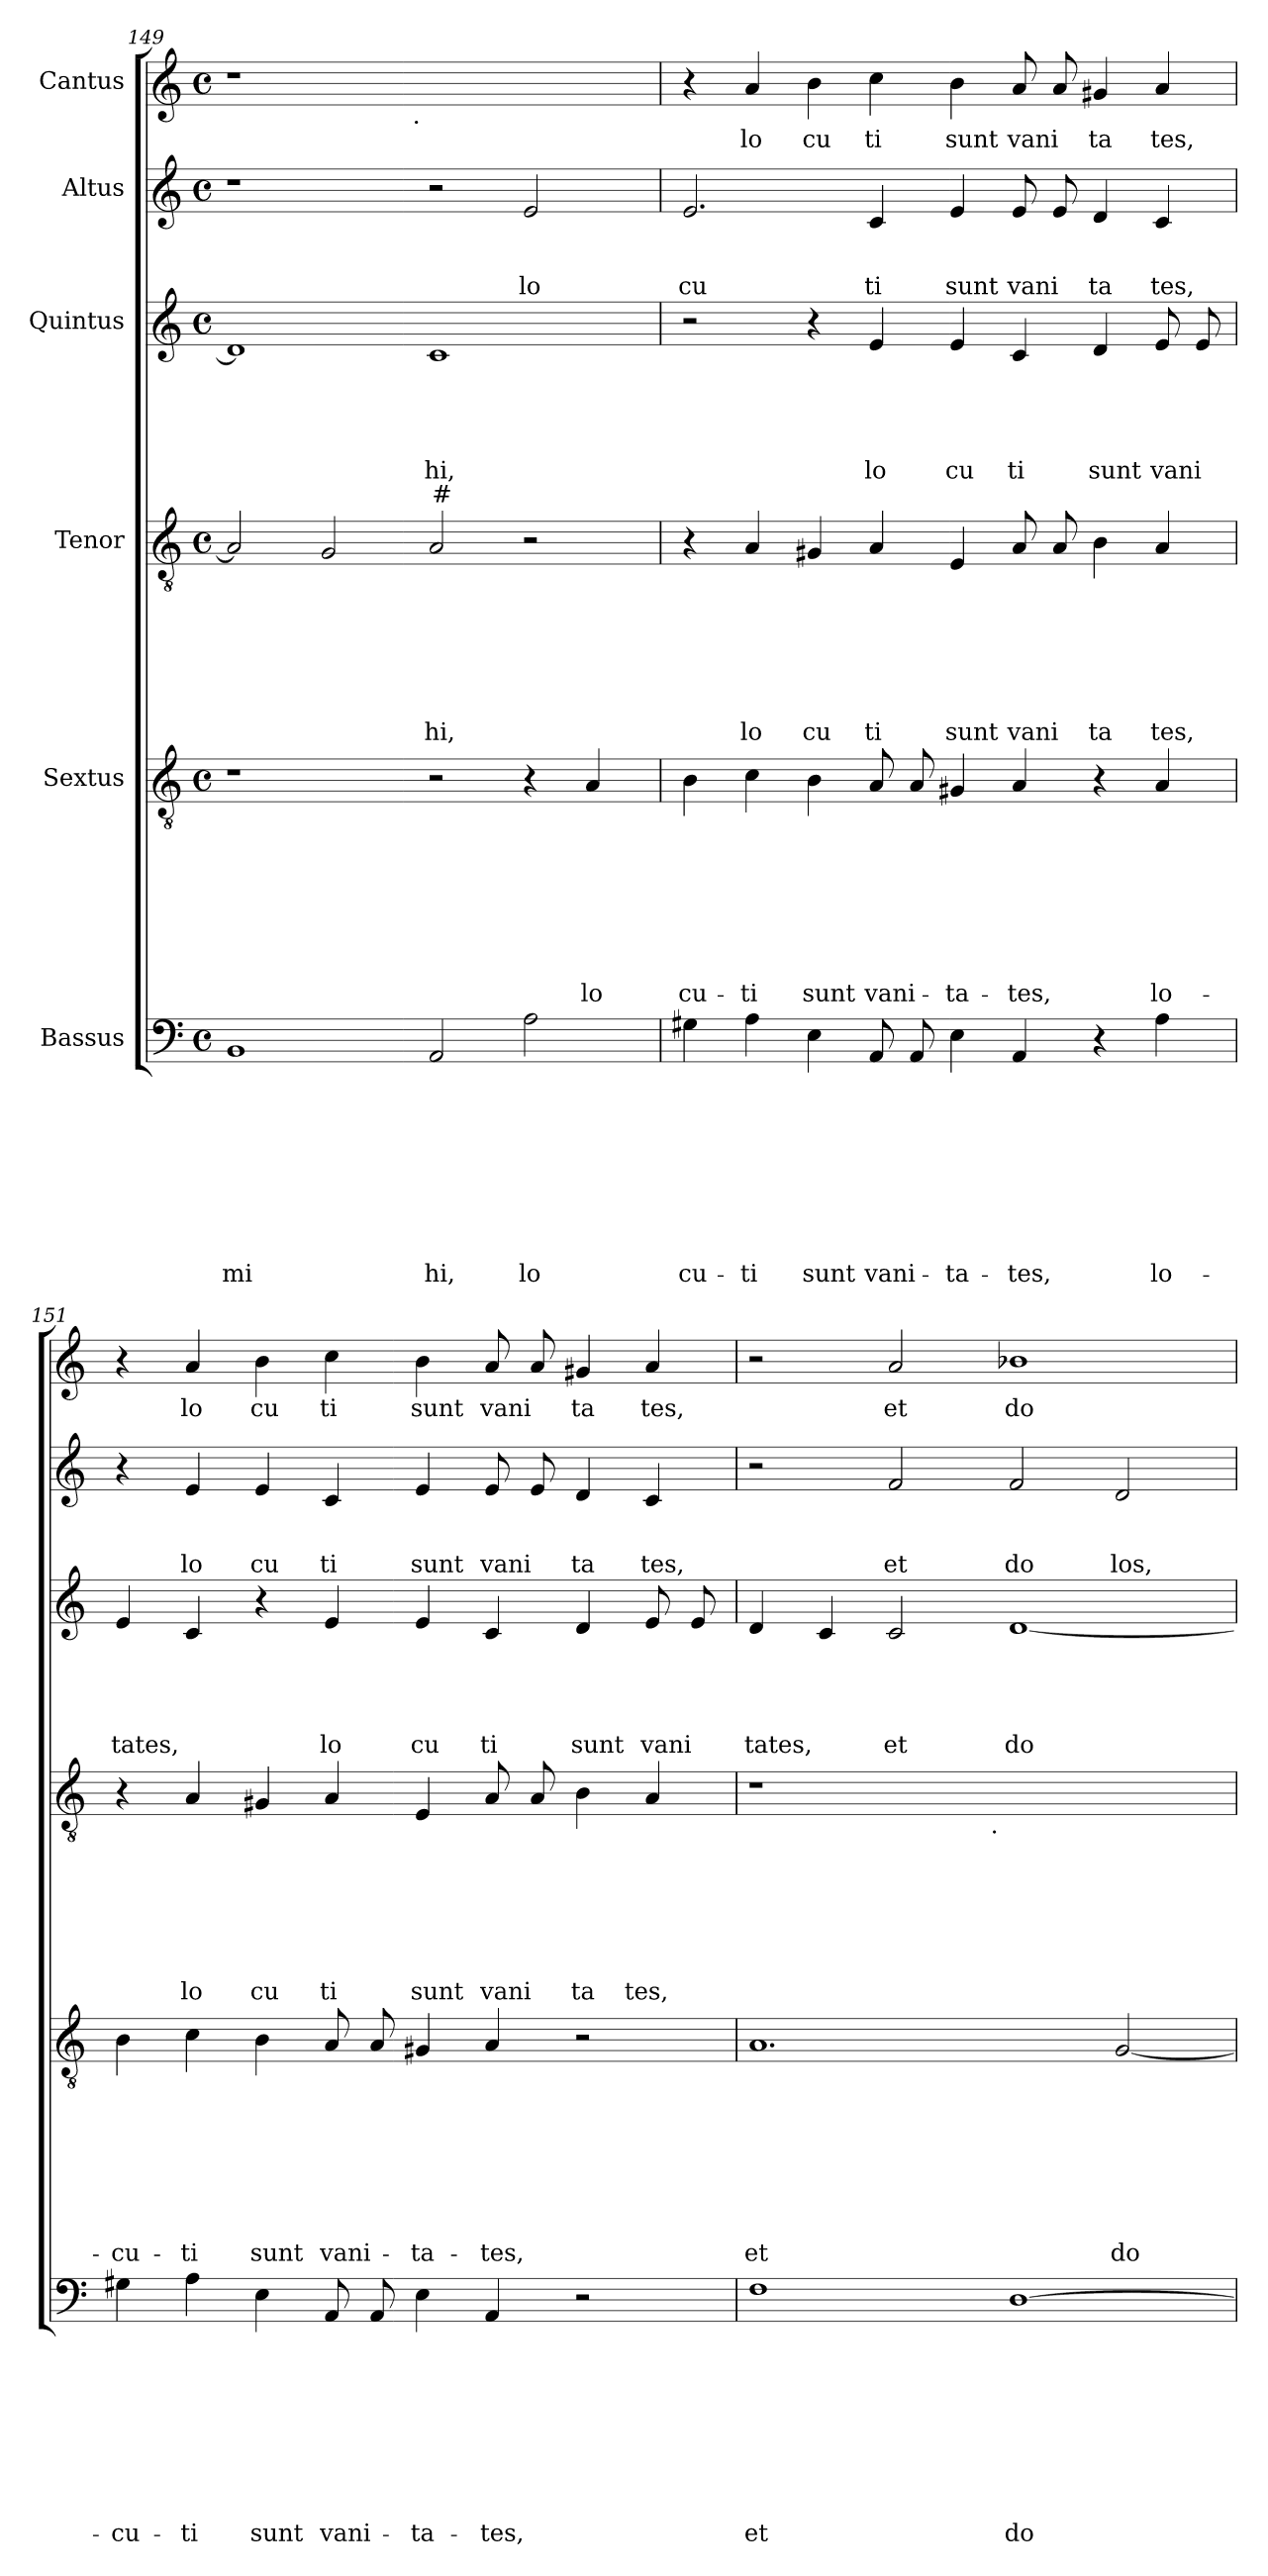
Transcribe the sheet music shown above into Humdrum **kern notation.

**kern	**text	**text	**text	**text	**text	**text	**text	**text	**text	**kern	**text	**text	**text	**text	**text	**text	**text	**text	**kern	**text	**text	**text	**text	**text	**text	**text	**kern	**text	**text	**text	**text	**text	**text	**kern	**text	**text	**text	**kern	**text
*part6	*part6	*part6	*part6	*part6	*part6	*part6	*part6	*part6	*part6	*part5	*part5	*part5	*part5	*part5	*part5	*part5	*part5	*part5	*part4	*part4	*part4	*part4	*part4	*part4	*part4	*part4	*part3	*part3	*part3	*part3	*part3	*part3	*part3	*part2	*part2	*part2	*part2	*part1	*part1
*staff6	*staff6	*staff6	*staff6	*staff6	*staff6	*staff6	*staff6	*staff6	*staff6	*staff5	*staff5	*staff5	*staff5	*staff5	*staff5	*staff5	*staff5	*staff5	*staff4	*staff4	*staff4	*staff4	*staff4	*staff4	*staff4	*staff4	*staff3	*staff3	*staff3	*staff3	*staff3	*staff3	*staff3	*staff2	*staff2	*staff2	*staff2	*staff1	*staff1
*I"Bassus	*	*	*	*	*	*	*	*	*	*I"Sextus	*	*	*	*	*	*	*	*	*I"Tenor	*	*	*	*	*	*	*	*I"Quintus	*	*	*	*	*	*	*I"Altus	*	*	*	*I"Cantus	*
*clefF4	*	*	*	*	*	*	*	*	*	*clefGv2	*	*	*	*	*	*	*	*	*clefGv2	*	*	*	*	*	*	*	*clefG2	*	*	*	*	*	*	*clefG2	*	*	*	*clefG2	*
*k[]	*	*	*	*	*	*	*	*	*	*k[]	*	*	*	*	*	*	*	*	*k[]	*	*	*	*	*	*	*	*k[]	*	*	*	*	*	*	*k[]	*	*	*	*k[]	*
*C:	*	*	*	*	*	*	*	*	*	*C:	*	*	*	*	*	*	*	*	*C:	*	*	*	*	*	*	*	*C:	*	*	*	*	*	*	*C:	*	*	*	*C:	*
*M4/4	*	*	*	*	*	*	*	*	*	*M4/4	*	*	*	*	*	*	*	*	*M4/4	*	*	*	*	*	*	*	*M4/4	*	*	*	*	*	*	*M4/4	*	*	*	*M4/4	*
*met(c)	*	*	*	*	*	*	*	*	*	*met(c)	*	*	*	*	*	*	*	*	*met(c)	*	*	*	*	*	*	*	*met(c)	*	*	*	*	*	*	*met(c)	*	*	*	*met(c)	*
=149	=149	=149	=149	=149	=149	=149	=149	=149	=149	=149	=149	=149	=149	=149	=149	=149	=149	=149	=149	=149	=149	=149	=149	=149	=149	=149	=149	=149	=149	=149	=149	=149	=149	=149	=149	=149	=149	=149	=149
!	!	!	!	!	!	!	!	!	!LO:LY:b	!	!	!	!	!	!	!	!	!	!	!	!	!	!	!	!	!	!	!	!	!	!	!	!	!	!	!	!	!	!
*	*	*	*	*	*	*	*	*	*	*	*	*	*	*	*	*	*	*	*	*	*	*	*	*	*	*	*	*	*	*	*	*	*	*	*	*	*	*^	*
1BB	.	.	.	.	.	.	.	.	mi	1r	.	.	.	.	.	.	.	.	2A/]	.	.	.	.	.	.	.	1d]	.	.	.	.	.	.	1r	.	.	.	1r	2ryy	.
.	.	.	.	.	.	.	.	.	.	.	.	.	.	.	.	.	.	.	2G/	.	.	.	.	.	.	.	.	.	.	.	.	.	.	.	.	.	.	.	4...ryy	.
!	!	!	!	!	!	!	!	!	!	!	!	!	!	!	!	!	!	!	!	!	!	!	!	!	!	!	!	!	!	!	!	!	!	!	!	!	!	!	!LO:TX:b:t=.	!
.	.	.	.	.	.	.	.	.	.	.	.	.	.	.	.	.	.	.	.	.	.	.	.	.	.	.	.	.	.	.	.	.	.	.	.	.	.	.	1ryy	.
!	!	!	!	!	!	!	!	!	!LO:LY:b	!	!	!	!	!	!	!	!	!	!	!	!	!	!	!	!	!LO:LY:b	!	!	!	!	!	!LO:LY:b	!LO:LY:b	!	!	!	!	!	!	!
2AA/	.	.	.	.	.	.	.	.	hi,	2r	.	.	.	.	.	.	.	.	2A/	.	.	.	.	.	.	-hi,	1c	.	.	.	.	hi,	-#	2r	.	.	.	1ryy	.	.
!	!	!	!	!	!	!	!	!	!LO:LY:b	!	!	!	!	!	!	!	!	!	!	!	!	!	!	!	!	!	!	!	!	!	!	!	!	!	!	!	!LO:LY:b	!	!	!
2A\	.	.	.	.	.	.	.	.	lo	4r	.	.	.	.	.	.	.	.	2r	.	.	.	.	.	.	.	.	.	.	.	.	.	.	2e/	.	.	lo	.	.	.
!	!	!	!	!	!	!	!	!	!	!	!	!	!	!	!	!	!	!LO:LY:b	!	!	!	!	!	!	!	!	!	!	!	!	!	!	!	!	!	!	!	!	!	!
.	.	.	.	.	.	.	.	.	.	4A/	.	.	.	.	.	.	.	lo	.	.	.	.	.	.	.	.	.	.	.	.	.	.	.	.	.	.	.	.	.	.
.	.	.	.	.	.	.	.	.	.	.	.	.	.	.	.	.	.	.	.	.	.	.	.	.	.	.	.	.	.	.	.	.	.	.	.	.	.	.	32ryy	.
!!LO:LB:g=z
=150	=150	=150	=150	=150	=150	=150	=150	=150	=150	=150	=150	=150	=150	=150	=150	=150	=150	=150	=150	=150	=150	=150	=150	=150	=150	=150	=150	=150	=150	=150	=150	=150	=150	=150	=150	=150	=150	=150	=150	=150
!	!	!	!	!	!	!	!	!	!LO:LY:b	!	!	!	!	!	!	!	!	!LO:LY:b	!	!	!	!	!	!	!	!	!	!	!	!	!	!	!	!	!	!	!LO:LY:b	!	!	!
*	*	*	*	*	*	*	*	*	*	*	*	*	*	*	*	*	*	*	*	*	*	*	*	*	*	*	*	*	*	*	*	*	*	*	*	*	*	*v	*v	*
4G#X\	.	.	.	.	.	.	.	.	cu-	4B\	.	.	.	.	.	.	.	cu-	4r	.	.	.	.	.	.	.	2r	.	.	.	.	.	.	2.e/	.	.	cu	4r	.
!	!	!	!	!	!	!	!	!	!LO:LY:b	!	!	!	!	!	!	!	!	!LO:LY:b	!	!	!	!	!	!	!	!LO:LY:b	!	!	!	!	!	!	!	!	!	!	!	!	!LO:LY:b
4A\	.	.	.	.	.	.	.	.	-ti	4c\	.	.	.	.	.	.	.	-ti	4A/	.	.	.	.	.	.	lo	.	.	.	.	.	.	.	.	.	.	.	4a/	lo
!	!	!	!	!	!	!	!	!	!LO:LY:b	!	!	!	!	!	!	!	!	!LO:LY:b	!	!	!	!	!	!	!	!LO:LY:b	!	!	!	!	!	!	!	!	!	!	!	!	!LO:LY:b
4E\	.	.	.	.	.	.	.	.	sunt	4B\	.	.	.	.	.	.	.	sunt	4G#X/	.	.	.	.	.	.	cu	4r	.	.	.	.	.	.	.	.	.	.	4b\	cu
!	!	!	!	!	!	!	!	!	!LO:LY:b	!	!	!	!	!	!	!	!	!LO:LY:b	!	!	!	!	!	!	!	!LO:LY:b	!	!	!	!	!	!LO:LY:b	!	!	!	!	!LO:LY:b	!	!LO:LY:b
8AA/	.	.	.	.	.	.	.	.	vani-	8A/	.	.	.	.	.	.	.	vani-	4A/	.	.	.	.	.	.	ti	4e/	.	.	.	.	lo	.	4c/	.	.	ti	4cc\	ti
8AA/	.	.	.	.	.	.	.	.	.	8A/	.	.	.	.	.	.	.	.	.	.	.	.	.	.	.	.	.	.	.	.	.	.	.	.	.	.	.	.	.
!	!	!	!	!	!	!	!	!	!LO:LY:b	!	!	!	!	!	!	!	!	!LO:LY:b	!	!	!	!	!	!	!	!LO:LY:b	!	!	!	!	!	!LO:LY:b	!	!	!	!	!LO:LY:b	!	!LO:LY:b
4E\	.	.	.	.	.	.	.	.	-ta-	4G#X/	.	.	.	.	.	.	.	-ta-	4E/	.	.	.	.	.	.	sunt	4e/	.	.	.	.	cu	.	4e/	.	.	sunt	4b\	sunt
!	!	!	!	!	!	!	!	!	!LO:LY:b	!	!	!	!	!	!	!	!	!LO:LY:b	!	!	!	!	!	!	!	!LO:LY:b	!	!	!	!	!	!LO:LY:b	!	!	!	!	!LO:LY:b	!	!LO:LY:b
4AA/	.	.	.	.	.	.	.	.	-tes,	4A/	.	.	.	.	.	.	.	-tes,	8A/	.	.	.	.	.	.	vani	4c/	.	.	.	.	ti	.	8e/	.	.	vani	8a/	vani
.	.	.	.	.	.	.	.	.	.	.	.	.	.	.	.	.	.	.	8A/	.	.	.	.	.	.	.	.	.	.	.	.	.	.	8e/	.	.	.	8a/	.
!	!	!	!	!	!	!	!	!	!	!	!	!	!	!	!	!	!	!	!	!	!	!	!	!	!	!LO:LY:b	!	!	!	!	!	!LO:LY:b	!	!	!	!	!LO:LY:b	!	!LO:LY:b
4r	.	.	.	.	.	.	.	.	.	4r	.	.	.	.	.	.	.	.	4B\	.	.	.	.	.	.	ta	4d/	.	.	.	.	sunt	.	4d/	.	.	ta	4g#X/	ta
!	!	!	!	!	!	!	!	!	!LO:LY:b	!	!	!	!	!	!	!	!	!LO:LY:b	!	!	!	!	!	!	!	!LO:LY:b	!	!	!	!	!	!LO:LY:b	!	!	!	!	!LO:LY:b	!	!LO:LY:b
4A\	.	.	.	.	.	.	.	.	lo-	4A/	.	.	.	.	.	.	.	lo-	4A/	.	.	.	.	.	.	tes,	8e/	.	.	.	.	vani	.	4c/	.	.	tes,	4a/	tes,
.	.	.	.	.	.	.	.	.	.	.	.	.	.	.	.	.	.	.	.	.	.	.	.	.	.	.	8e/	.	.	.	.	.	.	.	.	.	.	.	.
=151	=151	=151	=151	=151	=151	=151	=151	=151	=151	=151	=151	=151	=151	=151	=151	=151	=151	=151	=151	=151	=151	=151	=151	=151	=151	=151	=151	=151	=151	=151	=151	=151	=151	=151	=151	=151	=151	=151	=151
!	!	!	!	!	!	!	!	!	!LO:LY:b	!	!	!	!	!	!	!	!	!LO:LY:b	!	!	!	!	!	!	!	!	!	!	!	!	!	!LO:LY:b	!	!	!	!	!	!	!
4G#X\	.	.	.	.	.	.	.	.	-cu-	4B\	.	.	.	.	.	.	.	-cu-	4r	.	.	.	.	.	.	.	4e/	.	.	.	.	tates,	.	4r	.	.	.	4r	.
!	!	!	!	!	!	!	!	!	!LO:LY:b	!	!	!	!	!	!	!	!	!LO:LY:b	!	!	!	!	!	!	!	!LO:LY:b	!	!	!	!	!	!	!	!	!	!	!LO:LY:b	!	!LO:LY:b
4A\	.	.	.	.	.	.	.	.	-ti	4c\	.	.	.	.	.	.	.	-ti	4A/	.	.	.	.	.	.	lo	4c/	.	.	.	.	.	.	4e/	.	.	lo	4a/	lo
!	!	!	!	!	!	!	!	!	!LO:LY:b	!	!	!	!	!	!	!	!	!LO:LY:b	!	!	!	!	!	!	!	!LO:LY:b	!	!	!	!	!	!	!	!	!	!	!LO:LY:b	!	!LO:LY:b
4E\	.	.	.	.	.	.	.	.	sunt	4B\	.	.	.	.	.	.	.	sunt	4G#X/	.	.	.	.	.	.	cu	4r	.	.	.	.	.	.	4e/	.	.	cu	4b\	cu
!	!	!	!	!	!	!	!	!	!LO:LY:b	!	!	!	!	!	!	!	!	!LO:LY:b	!	!	!	!	!	!	!	!LO:LY:b	!	!	!	!	!	!LO:LY:b	!	!	!	!	!LO:LY:b	!	!LO:LY:b
8AA/	.	.	.	.	.	.	.	.	vani-	8A/	.	.	.	.	.	.	.	vani-	4A/	.	.	.	.	.	.	ti	4e/	.	.	.	.	lo	.	4c/	.	.	ti	4cc\	ti
8AA/	.	.	.	.	.	.	.	.	.	8A/	.	.	.	.	.	.	.	.	.	.	.	.	.	.	.	.	.	.	.	.	.	.	.	.	.	.	.	.	.
!	!	!	!	!	!	!	!	!	!LO:LY:b	!	!	!	!	!	!	!	!	!LO:LY:b	!	!	!	!	!	!	!	!LO:LY:b	!	!	!	!	!	!LO:LY:b	!	!	!	!	!LO:LY:b	!	!LO:LY:b
4E\	.	.	.	.	.	.	.	.	-ta-	4G#X/	.	.	.	.	.	.	.	-ta-	4E/	.	.	.	.	.	.	sunt	4e/	.	.	.	.	cu	.	4e/	.	.	sunt	4b\	sunt
!	!	!	!	!	!	!	!	!	!LO:LY:b	!	!	!	!	!	!	!	!	!LO:LY:b	!	!	!	!	!	!	!	!LO:LY:b	!	!	!	!	!	!LO:LY:b	!	!	!	!	!LO:LY:b	!	!LO:LY:b
4AA/	.	.	.	.	.	.	.	.	-tes,	4A/	.	.	.	.	.	.	.	-tes,	8A/	.	.	.	.	.	.	vani	4c/	.	.	.	.	ti	.	8e/	.	.	vani	8a/	vani
.	.	.	.	.	.	.	.	.	.	.	.	.	.	.	.	.	.	.	8A/	.	.	.	.	.	.	.	.	.	.	.	.	.	.	8e/	.	.	.	8a/	.
!	!	!	!	!	!	!	!	!	!	!	!	!	!	!	!	!	!	!	!	!	!	!	!	!	!	!LO:LY:b	!	!	!	!	!	!LO:LY:b	!	!	!	!	!LO:LY:b	!	!LO:LY:b
2r	.	.	.	.	.	.	.	.	.	2r	.	.	.	.	.	.	.	.	4B\	.	.	.	.	.	.	ta	4d/	.	.	.	.	sunt	.	4d/	.	.	ta	4g#X/	ta
!	!	!	!	!	!	!	!	!	!	!	!	!	!	!	!	!	!	!	!	!	!	!	!	!	!	!LO:LY:b	!	!	!	!	!	!LO:LY:b	!	!	!	!	!LO:LY:b	!	!LO:LY:b
.	.	.	.	.	.	.	.	.	.	.	.	.	.	.	.	.	.	.	4A/	.	.	.	.	.	.	tes,	8e/	.	.	.	.	vani	.	4c/	.	.	tes,	4a/	tes,
.	.	.	.	.	.	.	.	.	.	.	.	.	.	.	.	.	.	.	.	.	.	.	.	.	.	.	8e/	.	.	.	.	.	.	.	.	.	.	.	.
=152	=152	=152	=152	=152	=152	=152	=152	=152	=152	=152	=152	=152	=152	=152	=152	=152	=152	=152	=152	=152	=152	=152	=152	=152	=152	=152	=152	=152	=152	=152	=152	=152	=152	=152	=152	=152	=152	=152	=152
!	!	!	!	!	!	!	!	!	!LO:LY:b	!	!	!	!	!	!	!	!	!LO:LY:b	!	!	!	!	!	!	!	!	!	!	!	!	!	!LO:LY:b	!	!	!	!	!	!	!
*	*	*	*	*	*	*	*	*	*	*	*	*	*	*	*	*	*	*	*^	*	*	*	*	*	*	*	*	*	*	*	*	*	*	*	*	*	*	*	*
1F	.	.	.	.	.	.	.	.	et	1.A	.	.	.	.	.	.	.	et	1r	2ryy	.	.	.	.	.	.	.	4d/	.	.	.	.	tates,	.	2r	.	.	.	2r	.
.	.	.	.	.	.	.	.	.	.	.	.	.	.	.	.	.	.	.	.	.	.	.	.	.	.	.	.	4c/	.	.	.	.	.	.	.	.	.	.	.	.
!	!	!	!	!	!	!	!	!	!	!	!	!	!	!	!	!	!	!	!	!	!	!	!	!	!	!	!	!	!	!	!	!	!LO:LY:b	!	!	!	!	!LO:LY:b	!	!LO:LY:b
.	.	.	.	.	.	.	.	.	.	.	.	.	.	.	.	.	.	.	.	4...ryy	.	.	.	.	.	.	.	2c/	.	.	.	.	et	.	2f/	.	.	et	2a/	et
!	!	!	!	!	!	!	!	!	!	!	!	!	!	!	!	!	!	!	!	!LO:TX:b:t=.	!	!	!	!	!	!	!	!	!	!	!	!	!	!	!	!	!	!	!	!
.	.	.	.	.	.	.	.	.	.	.	.	.	.	.	.	.	.	.	.	1ryy	.	.	.	.	.	.	.	.	.	.	.	.	.	.	.	.	.	.	.	.
!	!	!	!	!	!	!	!	!	!LO:LY:b	!	!	!	!	!	!	!	!	!	!	!	!	!	!	!	!	!	!	!	!	!	!	!	!LO:LY:b	!	!	!	!	!LO:LY:b	!	!LO:LY:b
[>1D	.	.	.	.	.	.	.	.	do-	.	.	.	.	.	.	.	.	.	1ryy	.	.	.	.	.	.	.	.	[<1d	.	.	.	.	do	.	2f/	.	.	do	1b-X	do
!	!	!	!	!	!	!	!	!	!	!	!	!	!	!	!	!	!	!LO:LY:b	!	!	!	!	!	!	!	!	!	!	!	!	!	!	!	!	!	!	!	!LO:LY:b	!	!
.	.	.	.	.	.	.	.	.	.	[<2G/	.	.	.	.	.	.	.	do-	.	.	.	.	.	.	.	.	.	.	.	.	.	.	.	.	2d/	.	.	los,	.	.
.	.	.	.	.	.	.	.	.	.	.	.	.	.	.	.	.	.	.	.	32ryy	.	.	.	.	.	.	.	.	.	.	.	.	.	.	.	.	.	.	.	.
*	*	*	*	*	*	*	*	*	*	*	*	*	*	*	*	*	*	*	*v	*v	*	*	*	*	*	*	*	*	*	*	*	*	*	*	*	*	*	*	*	*
=	=	=	=	=	=	=	=	=	=	=	=	=	=	=	=	=	=	=	=	=	=	=	=	=	=	=	=	=	=	=	=	=	=	=	=	=	=	=	=
*-	*-	*-	*-	*-	*-	*-	*-	*-	*-	*-	*-	*-	*-	*-	*-	*-	*-	*-	*-	*-	*-	*-	*-	*-	*-	*-	*-	*-	*-	*-	*-	*-	*-	*-	*-	*-	*-	*-	*-
